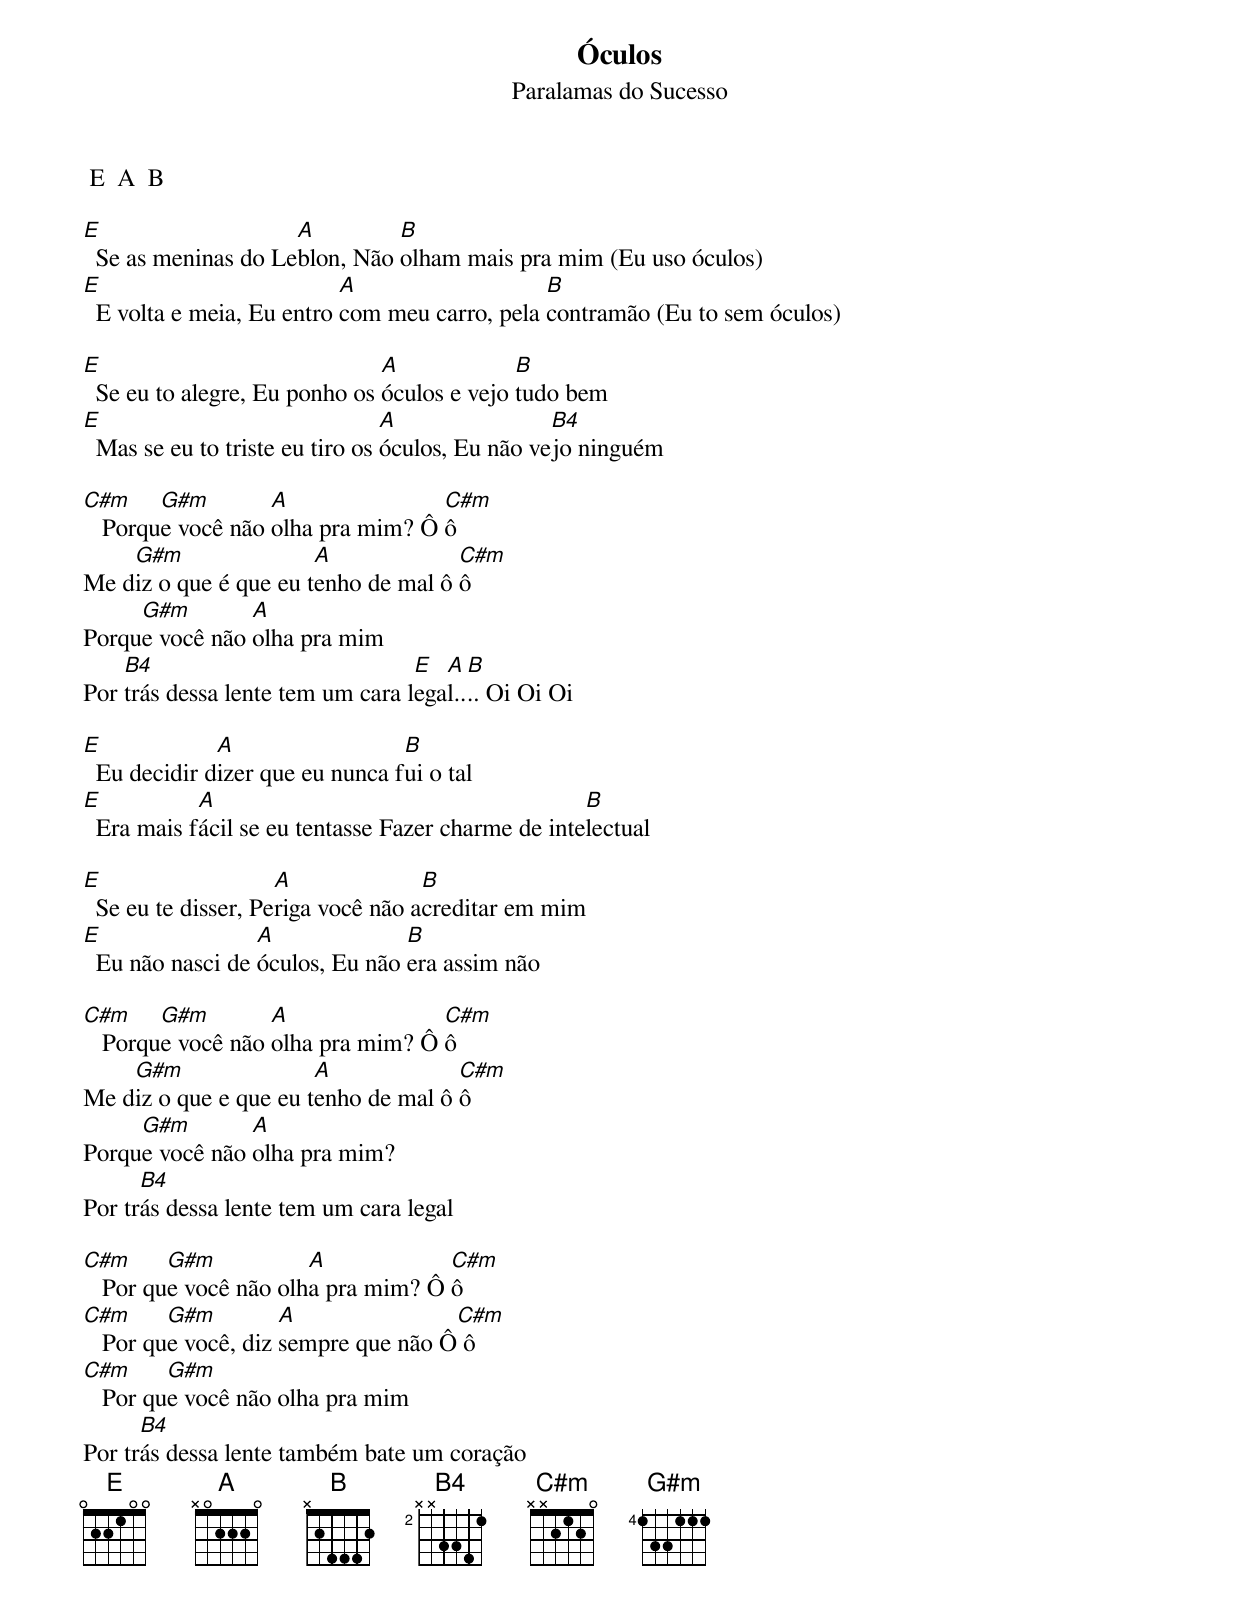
Óculos
Paralamas do Sucesso

 E  A  B

E                    A         B
  Se as meninas do Leblon, Não olham mais pra mim (Eu uso óculos)
E                          A                   B
  E volta e meia, Eu entro com meu carro, pela contramão (Eu to sem óculos)

E                              A             B
  Se eu to alegre, Eu ponho os óculos e vejo tudo bem
E                                A                B4
  Mas se eu to triste eu tiro os óculos, Eu não vejo ninguém

C#m     G#m        A               C#m
   Porque você não olha pra mim? Ô ô
    G#m                A             C#m
Me diz o que é que eu tenho de mal ô ô
     G#m        A
Porque você não olha pra mim
    B4                            E  A  B
Por trás dessa lente tem um cara legal.... Oi Oi Oi

E             A                  B
  Eu decidir dizer que eu nunca fui o tal
E           A                                       B
  Era mais fácil se eu tentasse Fazer charme de intelectual

E                    A              B
  Se eu te disser, Periga você não acreditar em mim
E                 A              B
  Eu não nasci de óculos, Eu não era assim não

C#m     G#m        A               C#m
   Porque você não olha pra mim? Ô ô
    G#m                A             C#m
Me diz o que e que eu tenho de mal ô ô
     G#m        A
Porque você não olha pra mim?
      B4
Por trás dessa lente tem um cara legal

C#m      G#m           A            C#m
   Por que você não olha pra mim? Ô ô
C#m      G#m         A               C#m
   Por que você, diz sempre que não Ô ô
C#m      G#m
   Por que você não olha pra mim
      B4
Por trás dessa lente também bate um coração
